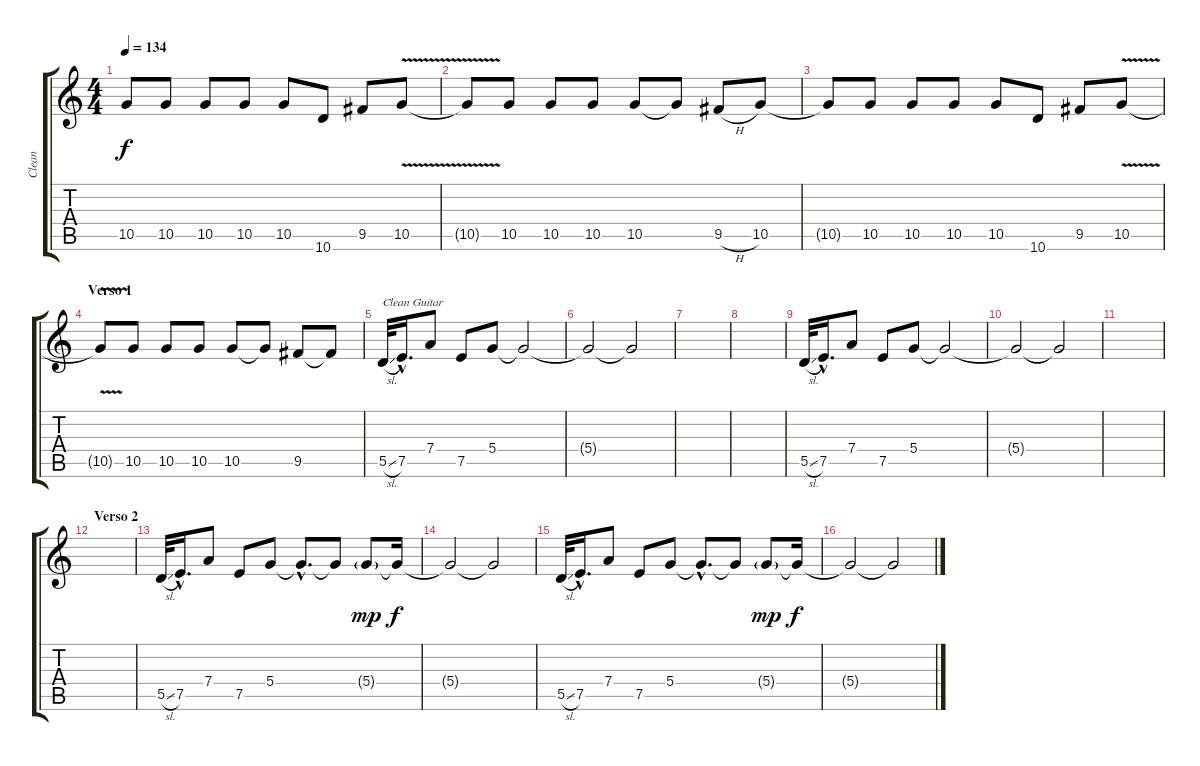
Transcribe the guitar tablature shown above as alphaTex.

\track ("Clean" "Clean") {instrument electricguitarclean}
\staff {score tabs}
\tuning (E4 B3 G3 D3 A2 E2) {hide}
\ts (4 4)
\tempo 134
\clef g2
\ks c
10.5{t}.8{dy f} 10.5.8 10.5.8 10.5.8 10.5.8 10.6.8 9.5.8 10.5{v}.8 |
10.5{t}.8 10.5.8 10.5.8 10.5.8 10.5.8 10.5{t}.8 9.5{h}.8 10.5.8 |
10.5{t}.8 10.5.8 10.5.8 10.5.8 10.5.8 10.6.8 9.5.8 10.5{v}.8 |
\section ("" "Verso 1")
10.5{t}.8 10.5.8 10.5.8 10.5.8 10.5.8 10.5{t}.8 9.5.8 9.5{t}.8 |
5.5{sl}.32{txt "Clean Guitar" volume 11 balance 5 instrument electricguitarclean} 7.5{hac}.16{d} 7.4.8 7.5.8 5.4.8{volume 8} 5.4{t}.2 |
5.4{t}.2{volume 6} 5.4{t}.2{volume 5} |
|
|
5.5{sl}.32{volume 11 balance 5 instrument electricguitarclean} 7.5{hac}.16{d} 7.4.8 7.5.8 5.4.8{volume 8} 5.4{t}.2 |
5.4{t}.2{volume 6} 5.4{t}.2{volume 5} |
|
\section ("" "Verso 2")
|
5.5{sl}.32{volume 11} 7.5{hac}.16{d} 7.4.8 7.5.8 5.4.8 5.4{hac t}.8{d} 5.4{t}.8 5.4{g}.8{dy mp} 5.4{t}.16{dy f} |
5.4{t}.2{volume 4} 5.4{t}.2{volume 10} |
5.5{sl}.32 7.5{hac}.16{d} 7.4.8 7.5.8 5.4.8 5.4{hac t}.8{d} 5.4{t}.8 5.4{g}.8{dy mp} 5.4{t}.16{dy f} |
5.4{t}.2{volume 4} 5.4{t}.2{volume 10}
